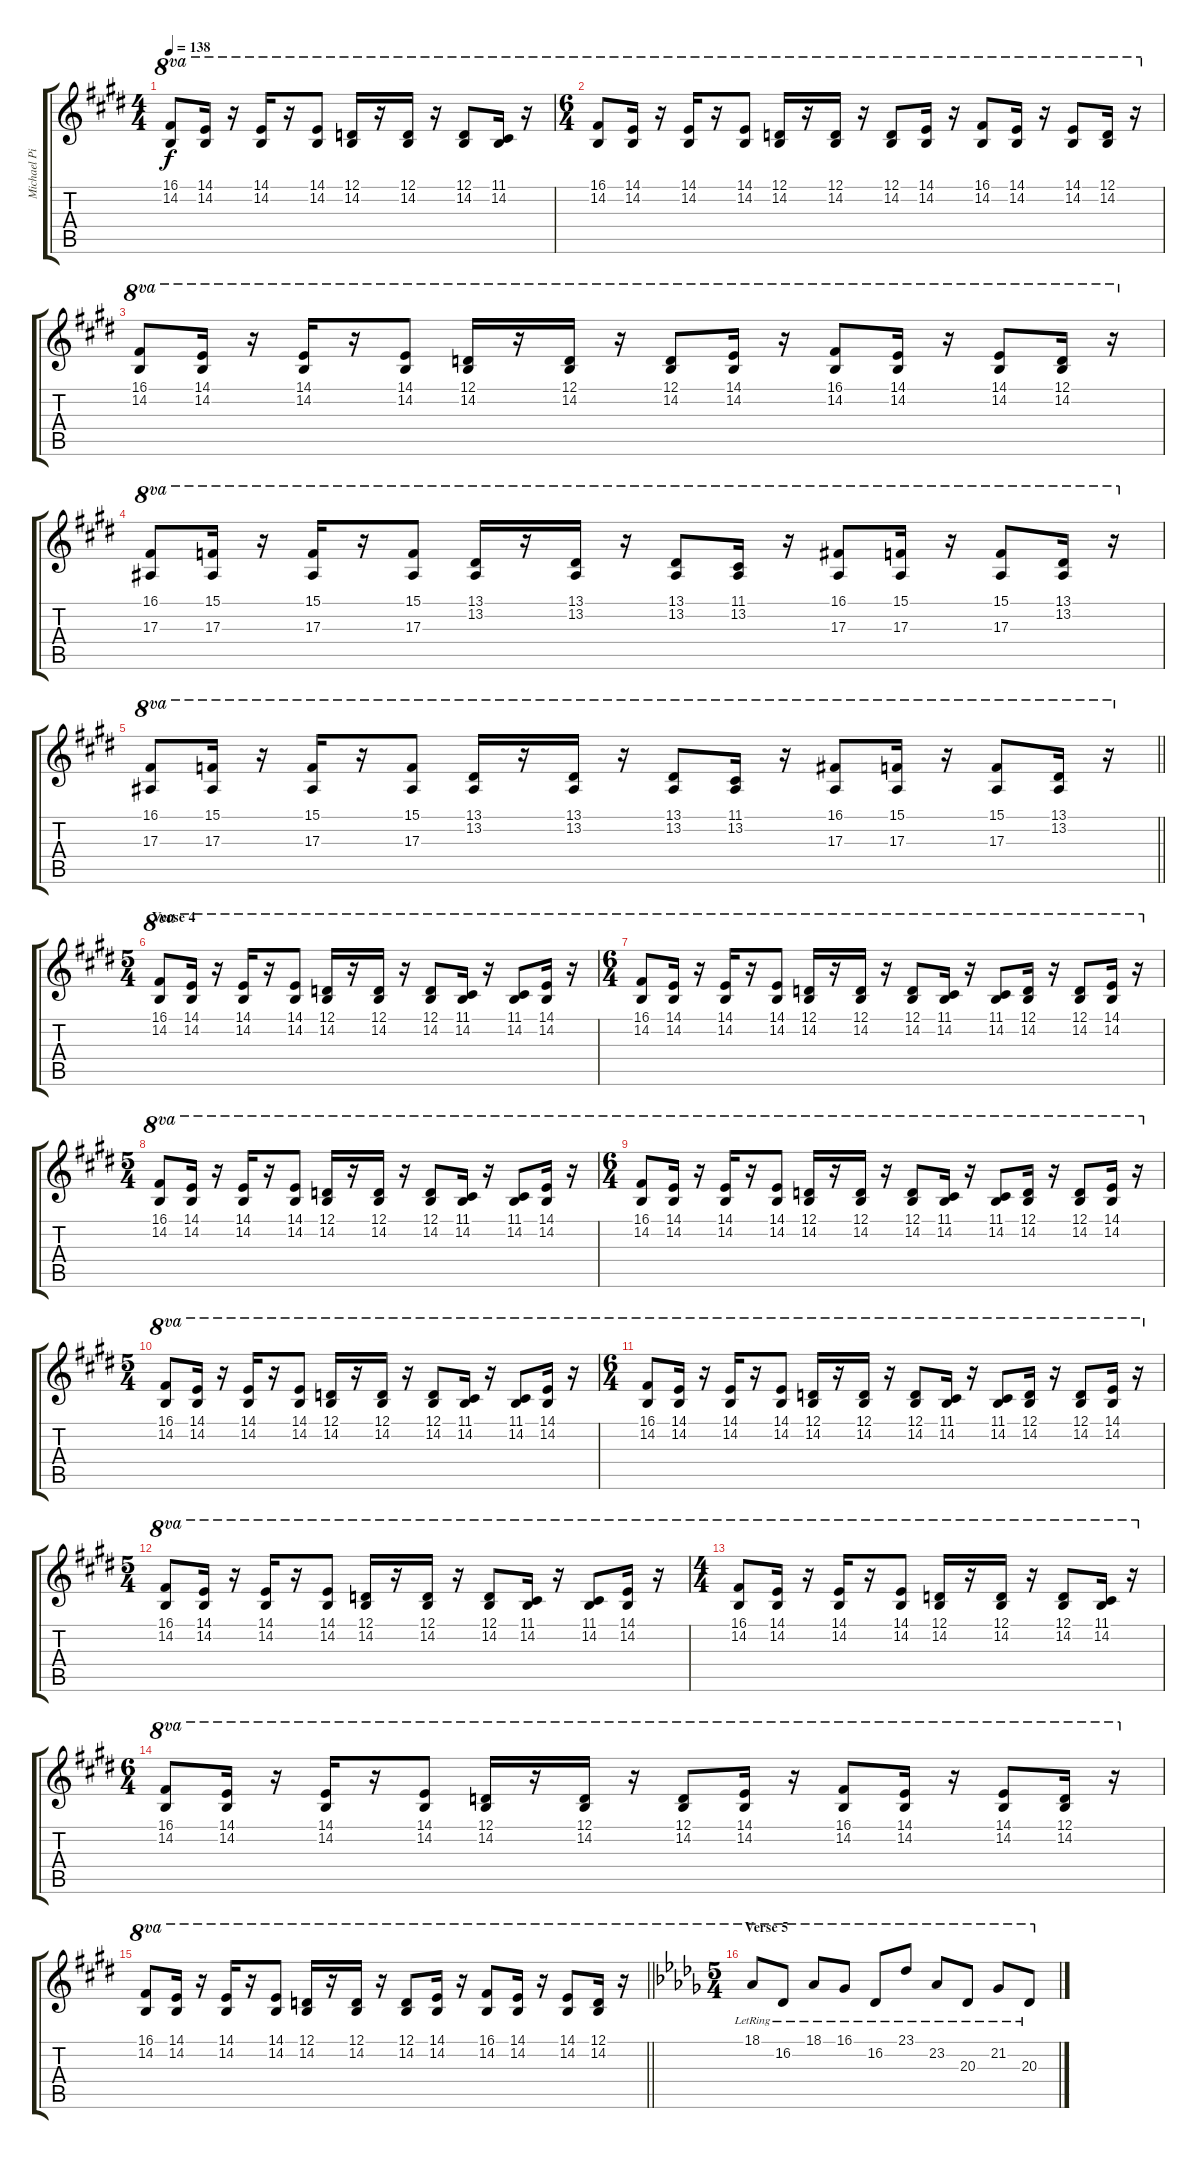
\track ("Michael Pinnella (piano)" "Michael Pi") {instrument acousticgrandpiano}
\staff {score tabs}
\tuning (D4 A3 F3 C3 G2 D2) {hide}
\ts (4 4)
\tempo 138
\clef g2
\ks c#minor
(16.1 14.2).8{ot 8va dy f} (14.1 14.2).16{ot 8va} r.16{ot 8va} (14.1 14.2).16{ot 8va} r.16{ot 8va} (14.1 14.2).8{ot 8va} (12.1 14.2).16{ot 8va} r.16{ot 8va} (12.1 14.2).16{ot 8va} r.16{ot 8va} (12.1 14.2).8{ot 8va} (11.1 14.2).16{ot 8va} r.16{ot 8va} |
\ts (6 4)
(16.1 14.2).8{ot 8va} (14.1 14.2).16{ot 8va} r.16{ot 8va} (14.1 14.2).16{ot 8va} r.16{ot 8va} (14.1 14.2).8{ot 8va} (12.1 14.2).16{ot 8va} r.16{ot 8va} (12.1 14.2).16{ot 8va} r.16{ot 8va} (12.1 14.2).8{ot 8va} (14.1 14.2).16{ot 8va} r.16{ot 8va} (16.1 14.2).8{ot 8va} (14.1 14.2).16{ot 8va} r.16{ot 8va} (14.1 14.2).8{ot 8va} (12.1 14.2).16{ot 8va} r.16{ot 8va} |
(16.1 14.2).8{ot 8va} (14.1 14.2).16{ot 8va} r.16{ot 8va} (14.1 14.2).16{ot 8va} r.16{ot 8va} (14.1 14.2).8{ot 8va} (12.1 14.2).16{ot 8va} r.16{ot 8va} (12.1 14.2).16{ot 8va} r.16{ot 8va} (12.1 14.2).8{ot 8va} (14.1 14.2).16{ot 8va} r.16{ot 8va} (16.1 14.2).8{ot 8va} (14.1 14.2).16{ot 8va} r.16{ot 8va} (14.1 14.2).8{ot 8va} (12.1 14.2).16{ot 8va} r.16{ot 8va} |
(16.1 17.3).8{ot 8va} (15.1 17.3).16{ot 8va} r.16{ot 8va} (15.1 17.3).16{ot 8va} r.16{ot 8va} (15.1 17.3).8{ot 8va} (13.1 13.2).16{ot 8va} r.16{ot 8va} (13.1 13.2).16{ot 8va} r.16{ot 8va} (13.1 13.2).8{ot 8va} (11.1 13.2).16{ot 8va} r.16{ot 8va} (16.1 17.3).8{ot 8va} (15.1 17.3).16{ot 8va} r.16{ot 8va} (15.1 17.3).8{ot 8va} (13.1 13.2).16{ot 8va} r.16{ot 8va} |
\barLineRight lightlight
(16.1 17.3).8{ot 8va} (15.1 17.3).16{ot 8va} r.16{ot 8va} (15.1 17.3).16{ot 8va} r.16{ot 8va} (15.1 17.3).8{ot 8va} (13.1 13.2).16{ot 8va} r.16{ot 8va} (13.1 13.2).16{ot 8va} r.16{ot 8va} (13.1 13.2).8{ot 8va} (11.1 13.2).16{ot 8va} r.16{ot 8va} (16.1 17.3).8{ot 8va} (15.1 17.3).16{ot 8va} r.16{ot 8va} (15.1 17.3).8{ot 8va} (13.1 13.2).16{ot 8va} r.16{ot 8va} |
\ts (5 4)
\section ("" "Verse 4")
(16.1 14.2).8{ot 8va} (14.1 14.2).16{ot 8va} r.16{ot 8va} (14.1 14.2).16{ot 8va} r.16{ot 8va} (14.1 14.2).8{ot 8va} (12.1 14.2).16{ot 8va} r.16{ot 8va} (12.1 14.2).16{ot 8va} r.16{ot 8va} (12.1 14.2).8{ot 8va} (11.1 14.2).16{ot 8va} r.16{ot 8va} (11.1 14.2).8{ot 8va} (14.1 14.2).16{ot 8va} r.16{ot 8va} |
\ts (6 4)
(16.1 14.2).8{ot 8va} (14.1 14.2).16{ot 8va} r.16{ot 8va} (14.1 14.2).16{ot 8va} r.16{ot 8va} (14.1 14.2).8{ot 8va} (12.1 14.2).16{ot 8va} r.16{ot 8va} (12.1 14.2).16{ot 8va} r.16{ot 8va} (12.1 14.2).8{ot 8va} (11.1 14.2).16{ot 8va} r.16{ot 8va} (11.1 14.2).8{ot 8va} (12.1 14.2).16{ot 8va} r.16{ot 8va} (12.1 14.2).8{ot 8va} (14.1 14.2).16{ot 8va} r.16{ot 8va} |
\ts (5 4)
(16.1 14.2).8{ot 8va} (14.1 14.2).16{ot 8va} r.16{ot 8va} (14.1 14.2).16{ot 8va} r.16{ot 8va} (14.1 14.2).8{ot 8va} (12.1 14.2).16{ot 8va} r.16{ot 8va} (12.1 14.2).16{ot 8va} r.16{ot 8va} (12.1 14.2).8{ot 8va} (11.1 14.2).16{ot 8va} r.16{ot 8va} (11.1 14.2).8{ot 8va} (14.1 14.2).16{ot 8va} r.16{ot 8va} |
\ts (6 4)
(16.1 14.2).8{ot 8va} (14.1 14.2).16{ot 8va} r.16{ot 8va} (14.1 14.2).16{ot 8va} r.16{ot 8va} (14.1 14.2).8{ot 8va} (12.1 14.2).16{ot 8va} r.16{ot 8va} (12.1 14.2).16{ot 8va} r.16{ot 8va} (12.1 14.2).8{ot 8va} (11.1 14.2).16{ot 8va} r.16{ot 8va} (11.1 14.2).8{ot 8va} (12.1 14.2).16{ot 8va} r.16{ot 8va} (12.1 14.2).8{ot 8va} (14.1 14.2).16{ot 8va} r.16{ot 8va} |
\ts (5 4)
(16.1 14.2).8{ot 8va} (14.1 14.2).16{ot 8va} r.16{ot 8va} (14.1 14.2).16{ot 8va} r.16{ot 8va} (14.1 14.2).8{ot 8va} (12.1 14.2).16{ot 8va} r.16{ot 8va} (12.1 14.2).16{ot 8va} r.16{ot 8va} (12.1 14.2).8{ot 8va} (11.1 14.2).16{ot 8va} r.16{ot 8va} (11.1 14.2).8{ot 8va} (14.1 14.2).16{ot 8va} r.16{ot 8va} |
\ts (6 4)
(16.1 14.2).8{ot 8va} (14.1 14.2).16{ot 8va} r.16{ot 8va} (14.1 14.2).16{ot 8va} r.16{ot 8va} (14.1 14.2).8{ot 8va} (12.1 14.2).16{ot 8va} r.16{ot 8va} (12.1 14.2).16{ot 8va} r.16{ot 8va} (12.1 14.2).8{ot 8va} (11.1 14.2).16{ot 8va} r.16{ot 8va} (11.1 14.2).8{ot 8va} (12.1 14.2).16{ot 8va} r.16{ot 8va} (12.1 14.2).8{ot 8va} (14.1 14.2).16{ot 8va} r.16{ot 8va} |
\ts (5 4)
(16.1 14.2).8{ot 8va} (14.1 14.2).16{ot 8va} r.16{ot 8va} (14.1 14.2).16{ot 8va} r.16{ot 8va} (14.1 14.2).8{ot 8va} (12.1 14.2).16{ot 8va} r.16{ot 8va} (12.1 14.2).16{ot 8va} r.16{ot 8va} (12.1 14.2).8{ot 8va} (11.1 14.2).16{ot 8va} r.16{ot 8va} (11.1 14.2).8{ot 8va} (14.1 14.2).16{ot 8va} r.16{ot 8va} |
\ts (4 4)
(16.1 14.2).8{ot 8va} (14.1 14.2).16{ot 8va} r.16{ot 8va} (14.1 14.2).16{ot 8va} r.16{ot 8va} (14.1 14.2).8{ot 8va} (12.1 14.2).16{ot 8va} r.16{ot 8va} (12.1 14.2).16{ot 8va} r.16{ot 8va} (12.1 14.2).8{ot 8va} (11.1 14.2).16{ot 8va} r.16{ot 8va} |
\ts (6 4)
(16.1 14.2).8{ot 8va} (14.1 14.2).16{ot 8va} r.16{ot 8va} (14.1 14.2).16{ot 8va} r.16{ot 8va} (14.1 14.2).8{ot 8va} (12.1 14.2).16{ot 8va} r.16{ot 8va} (12.1 14.2).16{ot 8va} r.16{ot 8va} (12.1 14.2).8{ot 8va} (14.1 14.2).16{ot 8va} r.16{ot 8va} (16.1 14.2).8{ot 8va} (14.1 14.2).16{ot 8va} r.16{ot 8va} (14.1 14.2).8{ot 8va} (12.1 14.2).16{ot 8va} r.16{ot 8va} |
\barLineRight lightlight
(16.1 14.2).8{ot 8va} (14.1 14.2).16{ot 8va} r.16{ot 8va} (14.1 14.2).16{ot 8va} r.16{ot 8va} (14.1 14.2).8{ot 8va} (12.1 14.2).16{ot 8va} r.16{ot 8va} (12.1 14.2).16{ot 8va} r.16{ot 8va} (12.1 14.2).8{ot 8va} (14.1 14.2).16{ot 8va} r.16{ot 8va} (16.1 14.2).8{ot 8va} (14.1 14.2).16{ot 8va} r.16{ot 8va} (14.1 14.2).8{ot 8va} (12.1 14.2).16{ot 8va} r.16{ot 8va} |
\ts (5 4)
\section ("" "Verse 5")
\ks bbminor
18.1{lr}.8{ot 8va} 16.2{lr}.8{ot 8va} 18.1{lr}.8{ot 8va} 16.1{lr}.8{ot 8va} 16.2{lr}.8{ot 8va} 23.1{lr}.8{ot 8va} 23.2{lr}.8{ot 8va} 20.3{lr}.8{ot 8va} 21.2{lr}.8{ot 8va} 20.3{lr}.8{ot 8va}
